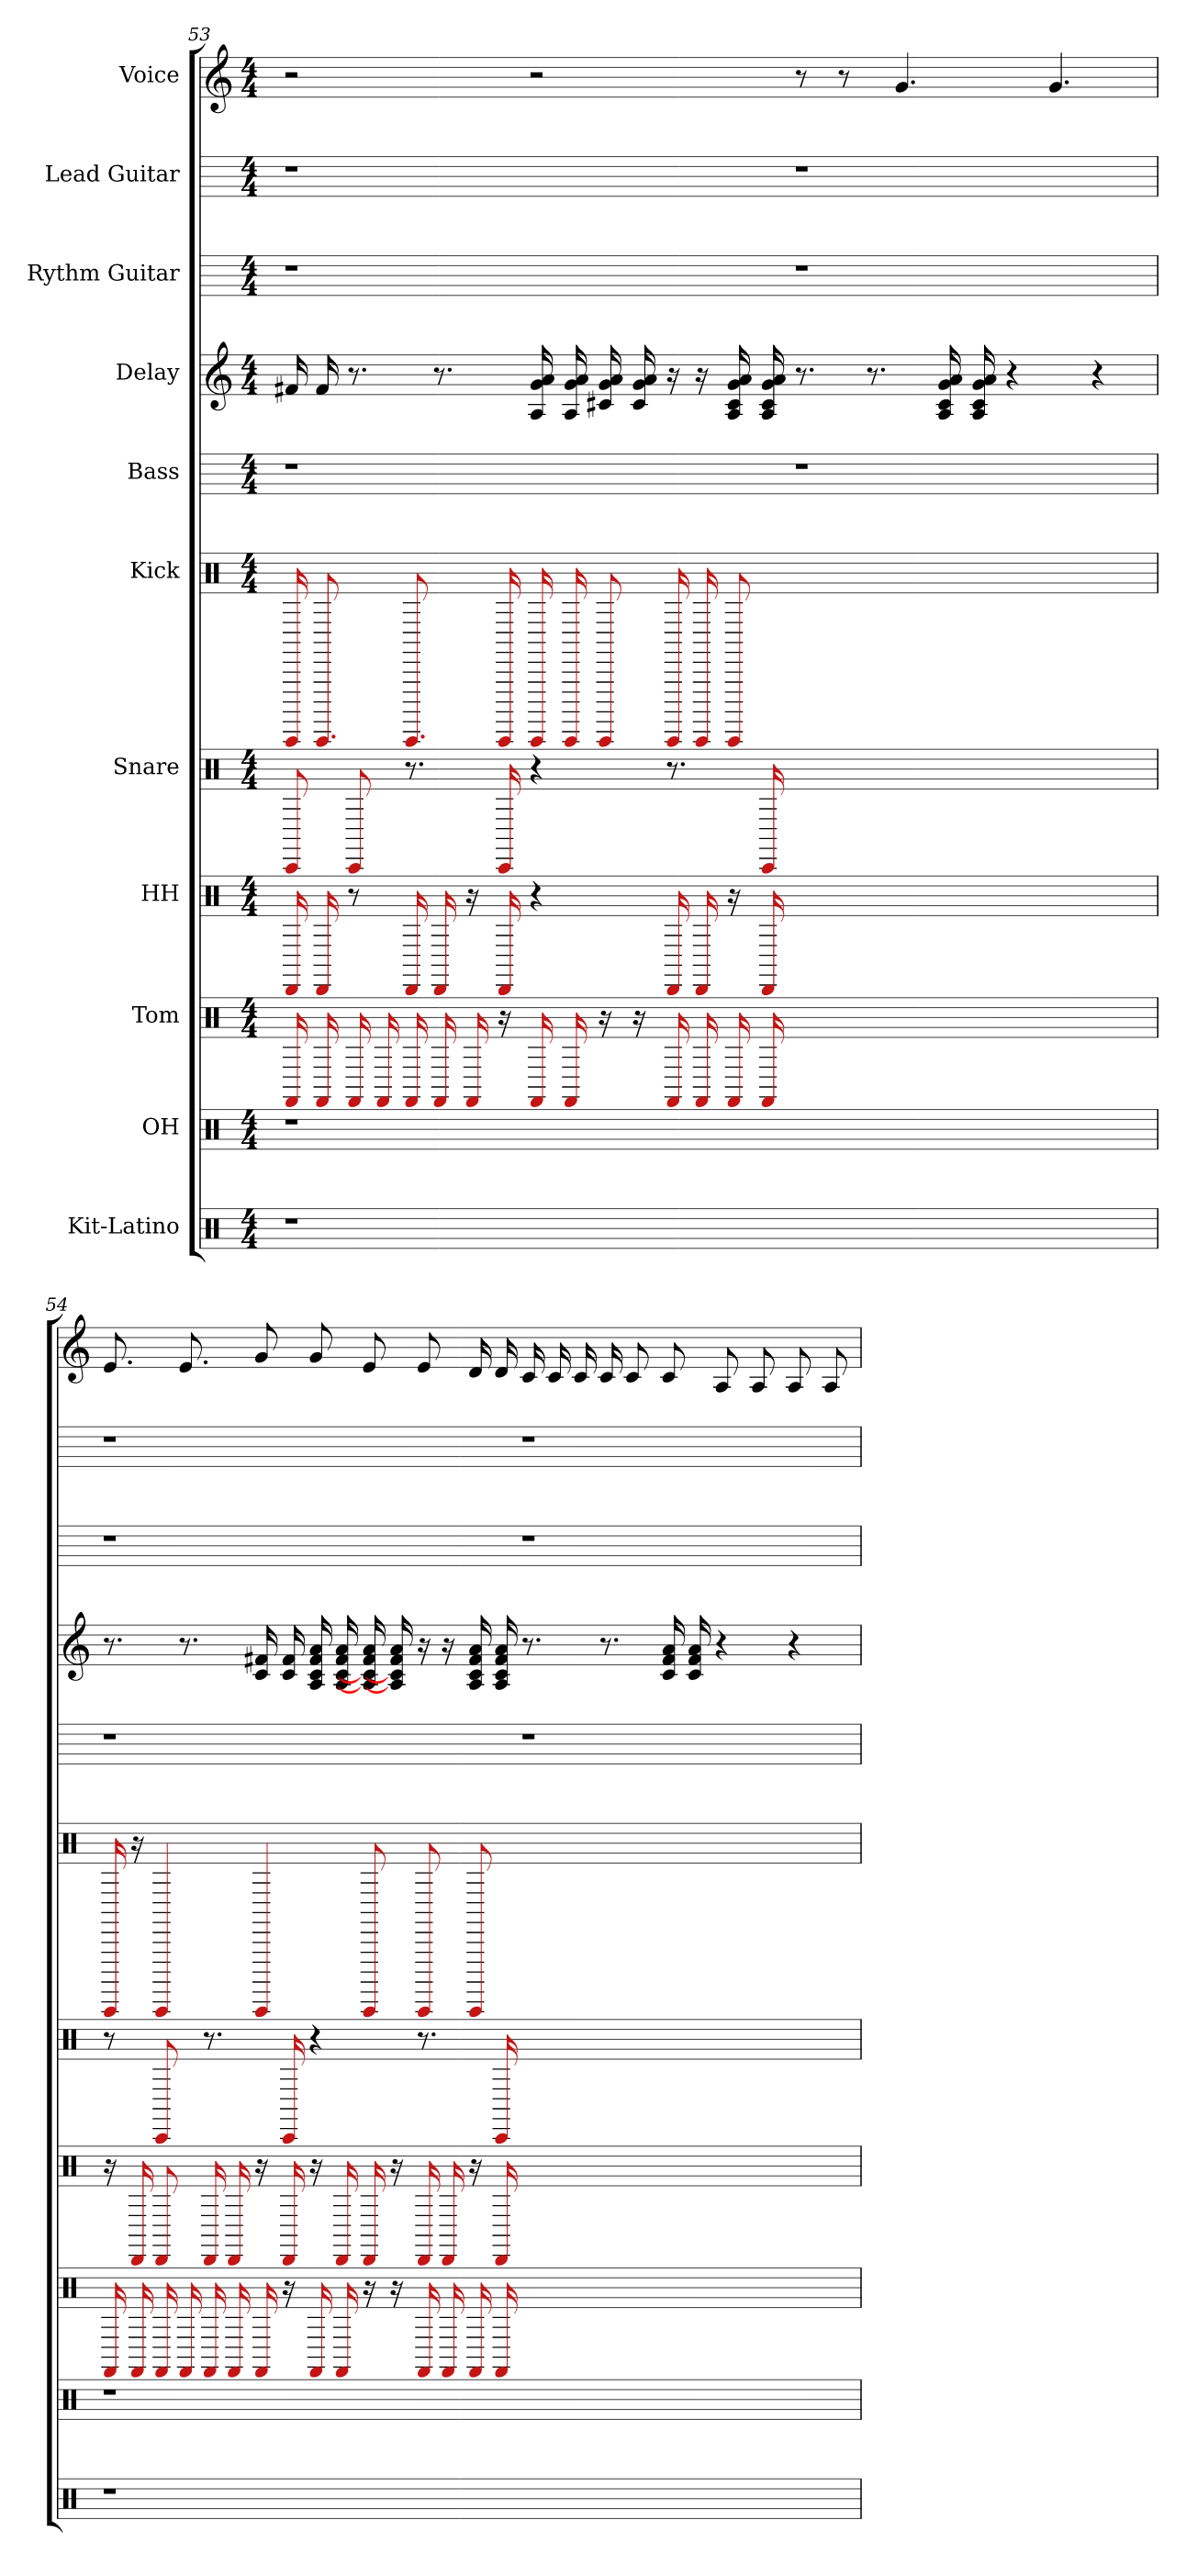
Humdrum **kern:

**kern	**kern	**kern	**kern	**kern	**kern	**kern	**kern	**kern	**kern	**kern
*part11	*part10	*part9	*part8	*part7	*part6	*part5	*part4	*part3	*part2	*part1
*staff11	*staff10	*staff9	*staff8	*staff7	*staff6	*staff5	*staff4	*staff3	*staff2	*staff1
*I"Kit-Latino	*I"OH	*I"Tom	*I"HH	*I"Snare	*I"Kick	*I"Bass	*I"Delay	*I"Rythm Guitar	*I"Lead Guitar	*I"Voice
*clefX	*clefX	*clefX	*clefX	*clefX	*clefX	*	*	*	*	*
*k[]	*k[]	*k[]	*k[]	*k[]	*k[]	*k[]	*k[]	*k[]	*k[]	*k[]
*M4/4	*M4/4	*M4/4	*M4/4	*M4/4	*M4/4	*M4/4	*M4/4	*M4/4	*M4/4	*M4/4
=53	=53	=53	=53	=53	=53	=53	=53	=53	=53	=53
1r	1r	16FF#	16DD	8CC	16CCCC	1r	16f#	1r	1r	2r
.	.	16FF#	16DD	.	8.CCCC	.	16f#	.	.	.
.	.	16FF#	8r	8CC	.	.	8.r	.	.	.
.	.	16FF#	.	.	.	.	.	.	.	.
.	.	16FF#	16DD	8.r	8.CCCC	.	.	.	.	.
.	.	16FF#	16DD	.	.	.	8.r	.	.	.
.	.	16FF#	16r	.	.	.	.	.	.	.
.	.	16r	16DD	16CC	16CCCC	.	.	.	.	.
.	.	16FF#	4r	4r	16CCCC#	.	16A 16g 16a	.	.	2r
.	.	16FF#	.	.	16CCCC	.	16A 16g 16a	.	.	.
.	.	16r	.	.	8CCCC	.	16a 16g 16c#	.	.	.
.	.	16r	.	.	.	.	16a 16g 16c#	.	.	.
.	.	16FF#	16DD	8.r	16CCCC	.	16r	.	.	.
.	.	16FF#	16DD	.	16CCCC#	.	16r	.	.	.
.	.	16FF#	16r	.	8CCCC	.	16A 16g 16a 16c#	.	.	.
.	.	16FF#	16DD	16CC	.	.	16A 16g 16a 16c#	.	.	.
1ryy	1ryy	1ryy	1ryy	1ryy	1ryy	1r	8.r	1r	1r	8r
.	.	.	.	.	.	.	.	.	.	8r
.	.	.	.	.	.	.	8.r	.	.	.
.	.	.	.	.	.	.	.	.	.	4.g
.	.	.	.	.	.	.	16A 16g 16a 16c#	.	.	.
.	.	.	.	.	.	.	16A 16g 16a 16c#	.	.	.
.	.	.	.	.	.	.	4r	.	.	.
.	.	.	.	.	.	.	.	.	.	4.g
.	.	.	.	.	.	.	4r	.	.	.
=54	=54	=54	=54	=54	=54	=54	=54	=54	=54	=54
1r	1r	16FF#	16r	8r	16CCCC	1r	8.r	1r	1r	8.e
.	.	16FF#	16DD	.	16r	.	.	.	.	.
.	.	16FF#	8DD	8CC	4CCCC	.	.	.	.	.
.	.	16FF#	.	.	.	.	8.r	.	.	8.e
.	.	16FF#	16DD	8.r	.	.	.	.	.	.
.	.	16FF#	16DD	.	.	.	.	.	.	.
.	.	16FF#	16r	.	4CCCC	.	16f# 16c	.	.	8g
.	.	16r	16DD	16CC	.	.	16f# 16c	.	.	.
.	.	16FF#	16r	4r	.	.	16c 16A 16f# 16a	.	.	8g
.	.	16FF#	16DD	.	.	.	16c 16A 16f# 16a	.	.	.
.	.	16r	16DD	.	8CCCC	.	16A] 16c] 16f# 16a	.	.	8e
.	.	16r	16r	.	.	.	16A] 16c] 16f# 16a	.	.	.
.	.	16FF#	16DD	8.r	8CCCC	.	16r	.	.	8e
.	.	16FF#	16DD	.	.	.	16r	.	.	.
.	.	16FF#	16r	.	8CCCC	.	16A 16c 16f# 16a	.	.	16d
.	.	16FF#	16DD	16CC	.	.	16A 16c 16f# 16a	.	.	16d
1ryy	1ryy	1ryy	1ryy	1ryy	1ryy	1r	8.r	1r	1r	16c
.	.	.	.	.	.	.	.	.	.	16c
.	.	.	.	.	.	.	.	.	.	16c
.	.	.	.	.	.	.	8.r	.	.	16c
.	.	.	.	.	.	.	.	.	.	8c
.	.	.	.	.	.	.	16a 16c 16f#	.	.	8c
.	.	.	.	.	.	.	16a 16c 16f#	.	.	.
.	.	.	.	.	.	.	4r	.	.	8A
.	.	.	.	.	.	.	.	.	.	8A
.	.	.	.	.	.	.	4r	.	.	8A
.	.	.	.	.	.	.	.	.	.	8A
=	=	=	=	=	=	=	=	=	=	=
*-	*-	*-	*-	*-	*-	*-	*-	*-	*-	*-
